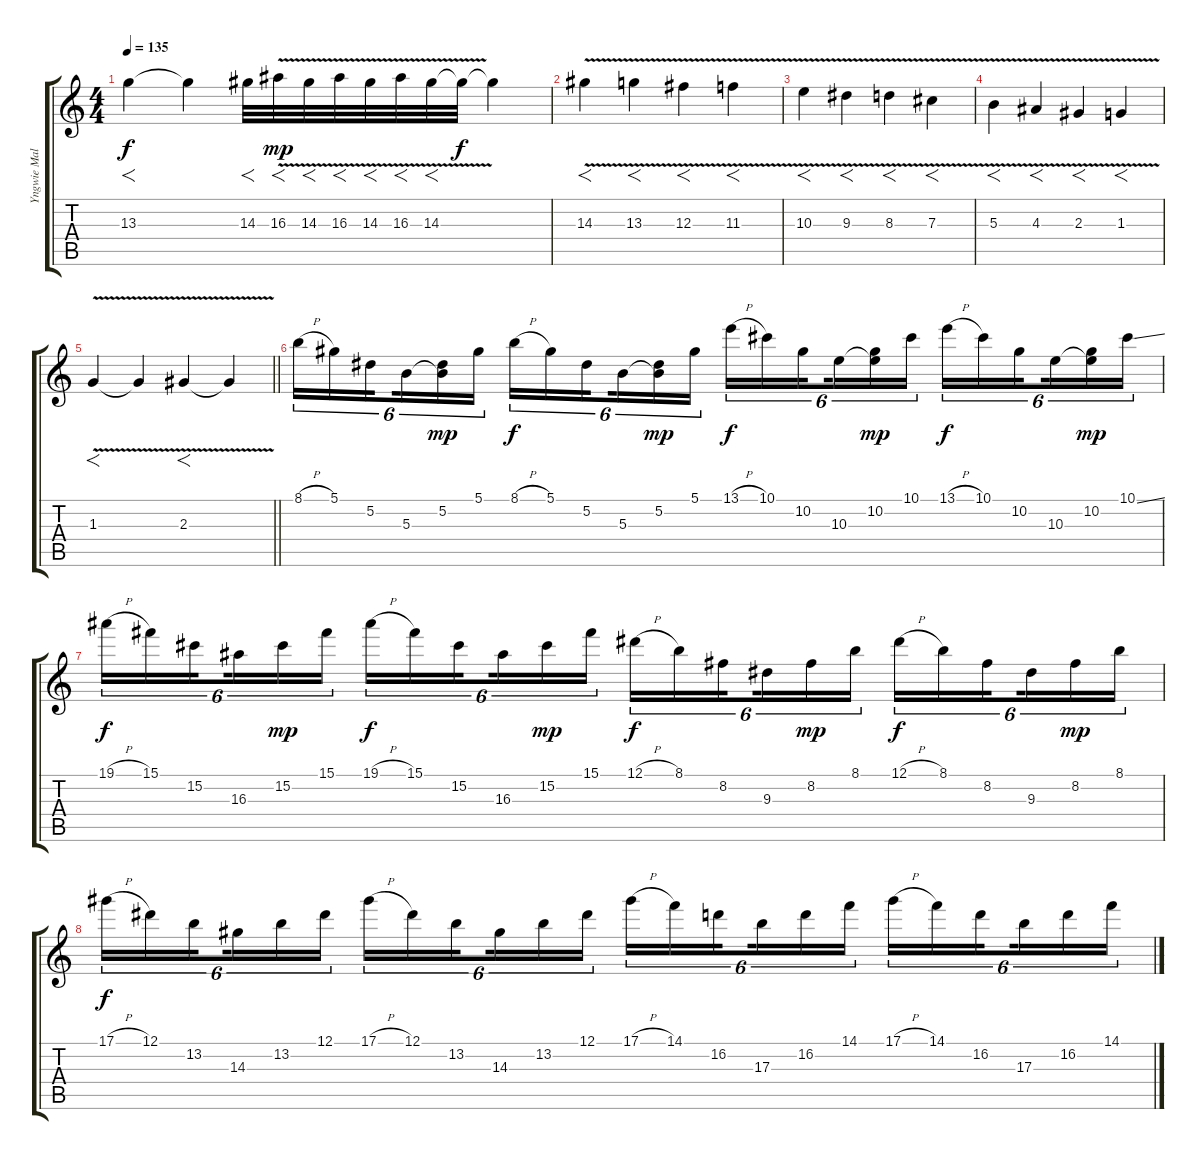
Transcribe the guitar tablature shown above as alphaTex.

\track ("Yngwie Malmsteen" "Yngwie Mal") {instrument overdrivenguitar}
\staff {score tabs}
\tuning (Eb4 Bb3 Gb3 Db3 Ab2 Eb2) {hide}
\ts (4 4)
\tempo 135
\clef g2
\ks c
13.3.4{f dy f} 13.3{t}.4 14.3.32{f} 16.3{v}.32{f dy mp} 14.3{v}.32{f} 16.3{v}.32{f} 14.3{v}.32{f} 16.3{v}.32{f} 14.3{v}.32{f} 14.3{t}.32{dy f} 14.3{t}.4 |
14.3{v}.4{f} 13.3{v}.4{f} 12.3{v}.4{f} 11.3{v}.4{f} |
10.3{v}.4{f} 9.3{v}.4{f} 8.3{v}.4{f} 7.3{v}.4{f} |
5.3{v}.4{f} 4.3{v}.4{f} 2.3{v}.4{f} 1.3{v}.4{f} |
\barLineRight lightlight
1.3{v}.4{f} 1.3{t}.4 2.3{v}.4{f} 2.3{t}.4 |
\section ("" "")
8.1{h}.16{tu (6 4)} 5.1.16{tu (6 4)} 5.2.16{tu (6 4) beam splitsecondary} 5.3.16{tu (6 4)} (5.2 5.3{t}).16{tu (6 4) dy mp} 5.1.16{tu (6 4)} 8.1{h}.16{tu (6 4) dy f} 5.1.16{tu (6 4)} 5.2.16{tu (6 4) beam splitsecondary} 5.3.16{tu (6 4)} (5.2 5.3{t}).16{tu (6 4) dy mp} 5.1.16{tu (6 4)} 13.1{h}.16{tu (6 4) dy f} 10.1.16{tu (6 4)} 10.2.16{tu (6 4) beam splitsecondary} 10.3.16{tu (6 4)} (10.2 10.3{t}).16{tu (6 4) dy mp} 10.1.16{tu (6 4)} 13.1{h}.16{tu (6 4) dy f} 10.1.16{tu (6 4)} 10.2.16{tu (6 4) beam splitsecondary} 10.3.16{tu (6 4)} (10.2 10.3{t}).16{tu (6 4) dy mp} 10.1{ss}.16{tu (6 4)} |
19.1{h}.16{tu (6 4) dy f} 15.1.16{tu (6 4)} 15.2.16{tu (6 4) beam splitsecondary} 16.3.16{tu (6 4)} 15.2.16{tu (6 4) dy mp} 15.1.16{tu (6 4)} 19.1{h}.16{tu (6 4) dy f} 15.1.16{tu (6 4)} 15.2.16{tu (6 4) beam splitsecondary} 16.3.16{tu (6 4)} 15.2.16{tu (6 4) dy mp} 15.1.16{tu (6 4)} 12.1{h}.16{tu (6 4) dy f} 8.1.16{tu (6 4)} 8.2.16{tu (6 4) beam splitsecondary} 9.3.16{tu (6 4)} 8.2.16{tu (6 4) dy mp} 8.1.16{tu (6 4)} 12.1{h}.16{tu (6 4) dy f} 8.1.16{tu (6 4)} 8.2.16{tu (6 4) beam splitsecondary} 9.3.16{tu (6 4)} 8.2.16{tu (6 4) dy mp} 8.1.16{tu (6 4)} |
17.1{h}.16{tu (6 4) dy f} 12.1.16{tu (6 4)} 13.2.16{tu (6 4) beam splitsecondary} 14.3.16{tu (6 4)} 13.2.16{tu (6 4)} 12.1.16{tu (6 4)} 17.1{h}.16{tu (6 4)} 12.1.16{tu (6 4)} 13.2.16{tu (6 4) beam splitsecondary} 14.3.16{tu (6 4)} 13.2.16{tu (6 4)} 12.1.16{tu (6 4)} 17.1{h}.16{tu (6 4)} 14.1.16{tu (6 4)} 16.2.16{tu (6 4) beam splitsecondary} 17.3.16{tu (6 4)} 16.2.16{tu (6 4)} 14.1.16{tu (6 4)} 17.1{h}.16{tu (6 4)} 14.1.16{tu (6 4)} 16.2.16{tu (6 4) beam splitsecondary} 17.3.16{tu (6 4)} 16.2.16{tu (6 4)} 14.1.16{tu (6 4)}
